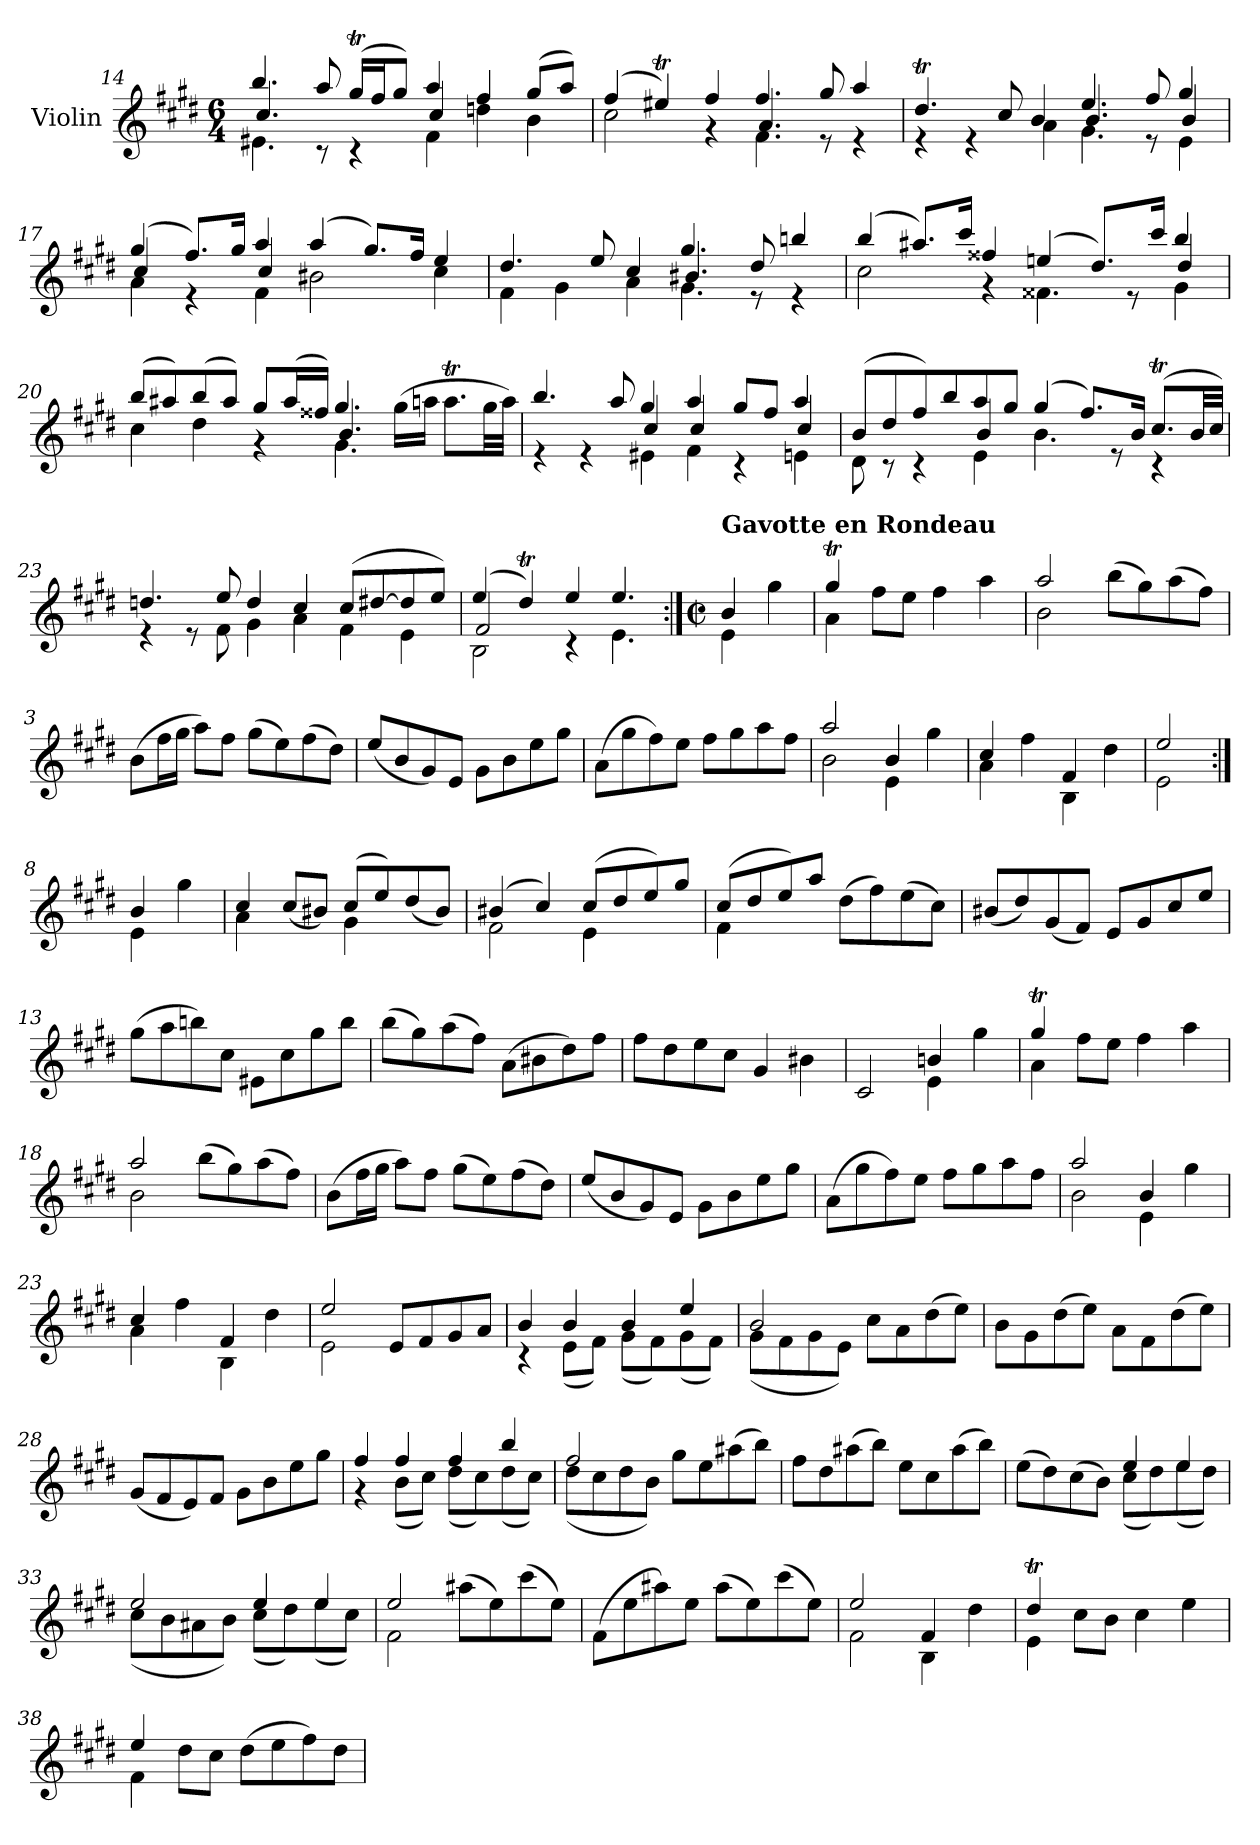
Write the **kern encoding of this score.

**kern
*part1
*staff1
*I"Violin
*I'Vln.
*clefG2
*k[f#c#g#d#]
*M6/4
=14
*^
*	*^
4.bb/	4.e#X\	4.cc#/
8aa/	8r	8ryy
(>16gg#t/LL	4r	4ryy
16ff#/J	.	.
8gg#/J)	.	.
4aa/	4f#\	4cc#/
4ff#/	4ddn\	4ryy
(>8gg#/L	4b\	4ryy
8aa/J)	.	.
!!LO:LB:g=z	!!	!!
=15	=15	=15
(>4ff#/	2cc#\	2.ryy
4ee#Xt/)	.	.
4ff#/	4r	.
4.ff#/	4.f#\	4.a/
8gg#/	8r	8ryy
4aa/	4r	4ryy
=16	=16	=16
4.dd#t/	4r	2.ryy
.	4r	.
8cc#/	.	.
4b/	4a\	.
4.ee/	4.g#\	4.b/
8ff#/	8r	8ryy
4gg#/	4e\	4b/
=17	=17	=17
(>4gg#/	4a\	4cc#/
8.ff#/L)	4r	4ryy
16gg#/Jk	.	.
4aa/	4f#\	4cc#/
(>4aa/	2b#X\	2ryy
8.gg#/L)	.	.
16ff#/Jk	.	.
4ee/	4cc#\	4ryy
=18	=18	=18
4.dd#/	4f#\	2.ryy
.	4g#\	.
8ee/	.	.
4cc#/	4a\	.
4.gg#/	4.g#\	4.b#X/
8dd#/	8r	8ryy
4bbn/	4r	4ryy
!!LO:LB:g=z	!!	!!
=19	=19	=19
(>4bb/	2cc#\	2.ryy
8.aa#X/L)	.	.
16ccc#/Jk	.	.
4ff##X/	4r	.
(>4een/	4.f##X\	2ryy
8.dd#/L)	.	.
.	8r	.
16ccc#/Jk	.	.
4bb/	4g#\	4dd#/
=20	=20	=20
(>8bb/L	4cc#\	2.ryy
8aa#X/)	.	.
(>8bb/	4dd#\	.
8aa#/J)	.	.
8gg#/L	4r	.
(>16aa#/L	.	.
16ff##X/JJ)	.	.
4.gg#/	4.g#\	4.b/
(>16gg#\LL	8ryy	8ryy
16aan\JJ	.	.
8.aaT\L	4ryy	4ryy
32gg#\LL	.	.
32aa\JJJ)	.	.
=21	=21	=21
4.bb/	4r	2ryy
.	4r	.
8aa/	.	.
4gg#/	4e#X\	4cc#/
4aa/	4f#\	4cc#/
8gg#/L	4r	4ryy
8ff#/J	.	.
4aa/	4en\	4cc#/
!!LO:LB:g=z	!!	!!
=22	=22	=22
(>8b/L	8d#\	2ryy
8dd#/	8r	.
8ff#/)	4r	.
8bb/	.	.
8aa/	4e\	4b/
8gg#/J	.	.
(>4gg#/	4.b\	2ryy
8.ff#/L)	.	.
.	8r	.
16b/Jk	.	.
(>8.cc#T/L	4r	4ryy
32b/LL	.	.
32cc#/JJJ)	.	.
*	*v	*v
=23	=23
4.ddn/	4r
.	8r
8ee/	8f#\
4dd/	4g#\
4cc#/	4a\
(>8cc#/L	4f#\
[8dd#X/	.
8dd#/]	4e\
8ee/J)	.
=24	=24
*	*^
(>4ee/	2B\	2f#/
4dd#t/)	.	.
4ee/	4r	4ryy
4.ee/	4.e\	4.ryy
*v	*v	*v
!!LO:PB:g=z
=:|!
*M2/2
*met(c|)
*^
*	*^
!LO:TX:a:B:t=Gavotte en Rondeau	!	!
*	*v	*v
4b/	4e\
4gg#\	4ryy
=1	=1
4gg#t/	4a\
8ff#\L	4ryy
8ee\J	.
4ff#\	2ryy
4aa\	.
=2	=2
2aa/	2b\
(>8bb\L	2ryy
8gg#\)	.
(>8aa\	.
8ff#\J)	.
*v	*v
=3
(>8b\L
16ff#\L
16gg#\JJ
8aa\L)
8ff#\J
(>8gg#\L
8ee\)
(>8ff#\
8dd#\J)
=4
(<8ee/L
8b/
8g#/)
8e/J
8g#\L
8b\
8ee\
8gg#\J
=5
(>8a\L
8gg#\
8ff#\)
8ee\J
8ff#\L
8gg#\
8aa\
8ff#\J
!!LO:LB:g=z
=6
*^
2aa/	2b\
4b/	4e\
4gg#\	4ryy
=7	=7
4cc#/	4a\
4ff#\	4ryy
4f#/	4B\
4dd#\	4ryy
=8	=8
2ee/	2e\
=8X1:|!	=8X1:|!
4b/	4e\
4gg#\	4ryy
=9	=9
4cc#/	4a\
(>8cc#/L	4ryy
8b#X/J)	.
(>8cc#/L	4g#\
8ee/)	.
(>8dd#/	4ryy
8b#/J)	.
=10	=10
(>4b#X/	2f#\
4cc#/)	.
(>8cc#/L	4e\
8dd#/	.
8ee/)	4ryy
8gg#/J	.
=11	=11
(>8cc#/L	4f#\
8dd#/	.
8ee/)	4ryy
8aa/J	.
(>8dd#\L	2ryy
8ff#\)	.
(>8ee\	.
8cc#\J)	.
*v	*v
!!LO:LB:g=z
=12
(<8b#X/L
8dd#/)
(<8g#/
8f#/J)
8e/L
8g#/
8cc#/
8ee/J
=13
(>8gg#\L
8aa\
8bbn\)
8cc#\J
8e#X\L
8cc#\
8gg#\
8bb\J
=14
(>8bb\L
8gg#\)
(>8aa\
8ff#\J)
(>8a\L
8b#X\
8dd#\)
8ff#\J
=15
8ff#\L
8dd#\
8ee\
8cc#\J
4g#/
4b#X\
=16
*^
2c#/	2ryy
4bn/	4e\
4gg#\	4ryy
=17	=17
4gg#t/	4a\
8ff#\L	4ryy
8ee\J	.
4ff#\	2ryy
4aa\	.
!!LO:LB:g=z	!!
=18	=18
2aa/	2b\
(>8bb\L	2ryy
8gg#\)	.
(>8aa\	.
8ff#\J)	.
*v	*v
=19
(>8b\L
16ff#\L
16gg#\JJ
8aa\L)
8ff#\J
(>8gg#\L
8ee\)
(>8ff#\
8dd#\J)
=20
(<8ee/L
8b/
8g#/)
8e/J
8g#\L
8b\
8ee\
8gg#\J
=21
(>8a\L
8gg#\
8ff#\)
8ee\J
8ff#\L
8gg#\
8aa\
8ff#\J
=22
*^
2aa/	2b\
4b/	4e\
4gg#\	4ryy
=23	=23
4cc#/	4a\
4ff#\	4ryy
4f#/	4B\
4dd#\	4ryy
!!LO:LB:g=z	!!
=24	=24
2ee/	2e\
8e/L	2ryy
8f#/	.
8g#/	.
8a/J	.
=25	=25
4b/	4r
4b/	(<8e\L
.	8f#\J)
4b/	(<8g#\L
.	8f#\)
4ee/	(<8g#\
.	8f#\J)
=26	=26
2b/	(<8g#\L
.	8f#\
.	8g#\
.	8e\J)
8cc#\L	2ryy
8a\	.
(>8dd#\	.
8ee\J)	.
*v	*v
=27
8b\L
8g#\
(>8dd#\
8ee\J)
8a\L
8f#\
(>8dd#\
8ee\J)
=28
(<8g#/L
8f#/
8e/)
8f#/J
8g#\L
8b\
8ee\
8gg#\J
!!LO:LB:g=z
=29
*^
4ff#/	4r
4ff#/	(<8b\L
.	8cc#\J)
4ff#/	(<8dd#\L
.	8cc#\)
4bb/	(<8dd#\
.	8cc#\J)
=30	=30
2ff#/	(<8dd#\L
.	8cc#\
.	8dd#\
.	8b\J)
8gg#\L	2ryy
8ee\	.
(>8aa#X\	.
8bb\J)	.
*v	*v
=31
8ff#\L
8dd#\
(>8aa#X\
8bb\J)
8ee\L
8cc#\
(>8aa#\
8bb\J)
=32
*^
(>8ee\L	2ryy
8dd#\)	.
(>8cc#\	.
8b\J)	.
4ee/	(<8cc#\L
.	8dd#\)
4ee/	(<8ee\
.	8dd#\J)
=33	=33
2ee/	(<8cc#\L
.	8b\
.	8a#X\
.	8b\J)
4ee/	(<8cc#\L
.	8dd#\)
4ee/	(<8ee\
.	8cc#\J)
!!LO:LB:g=z	!!
=34	=34
2ee/	2f#\
(>8aa#X\L	2ryy
8ee\)	.
(>8ccc#\	.
8ee\J)	.
*v	*v
=35
(>8f#\L
8ee\
8aa#X\)
8ee\J
(>8aa#\L
8ee\)
(>8ccc#\
8ee\J)
=36
*^
2ee/	2f#\
4f#/	4B\
4dd#\	4ryy
=37	=37
4dd#t/	4e\
8cc#\L	4ryy
8b\J	.
4cc#\	2ryy
4ee\	.
=38	=38
4ee/	4f#\
8dd#\L	4ryy
8cc#\J	.
(>8dd#\L	2ryy
8ee\	.
8ff#\)	.
8dd#\J	.
*v	*v
=
*-
